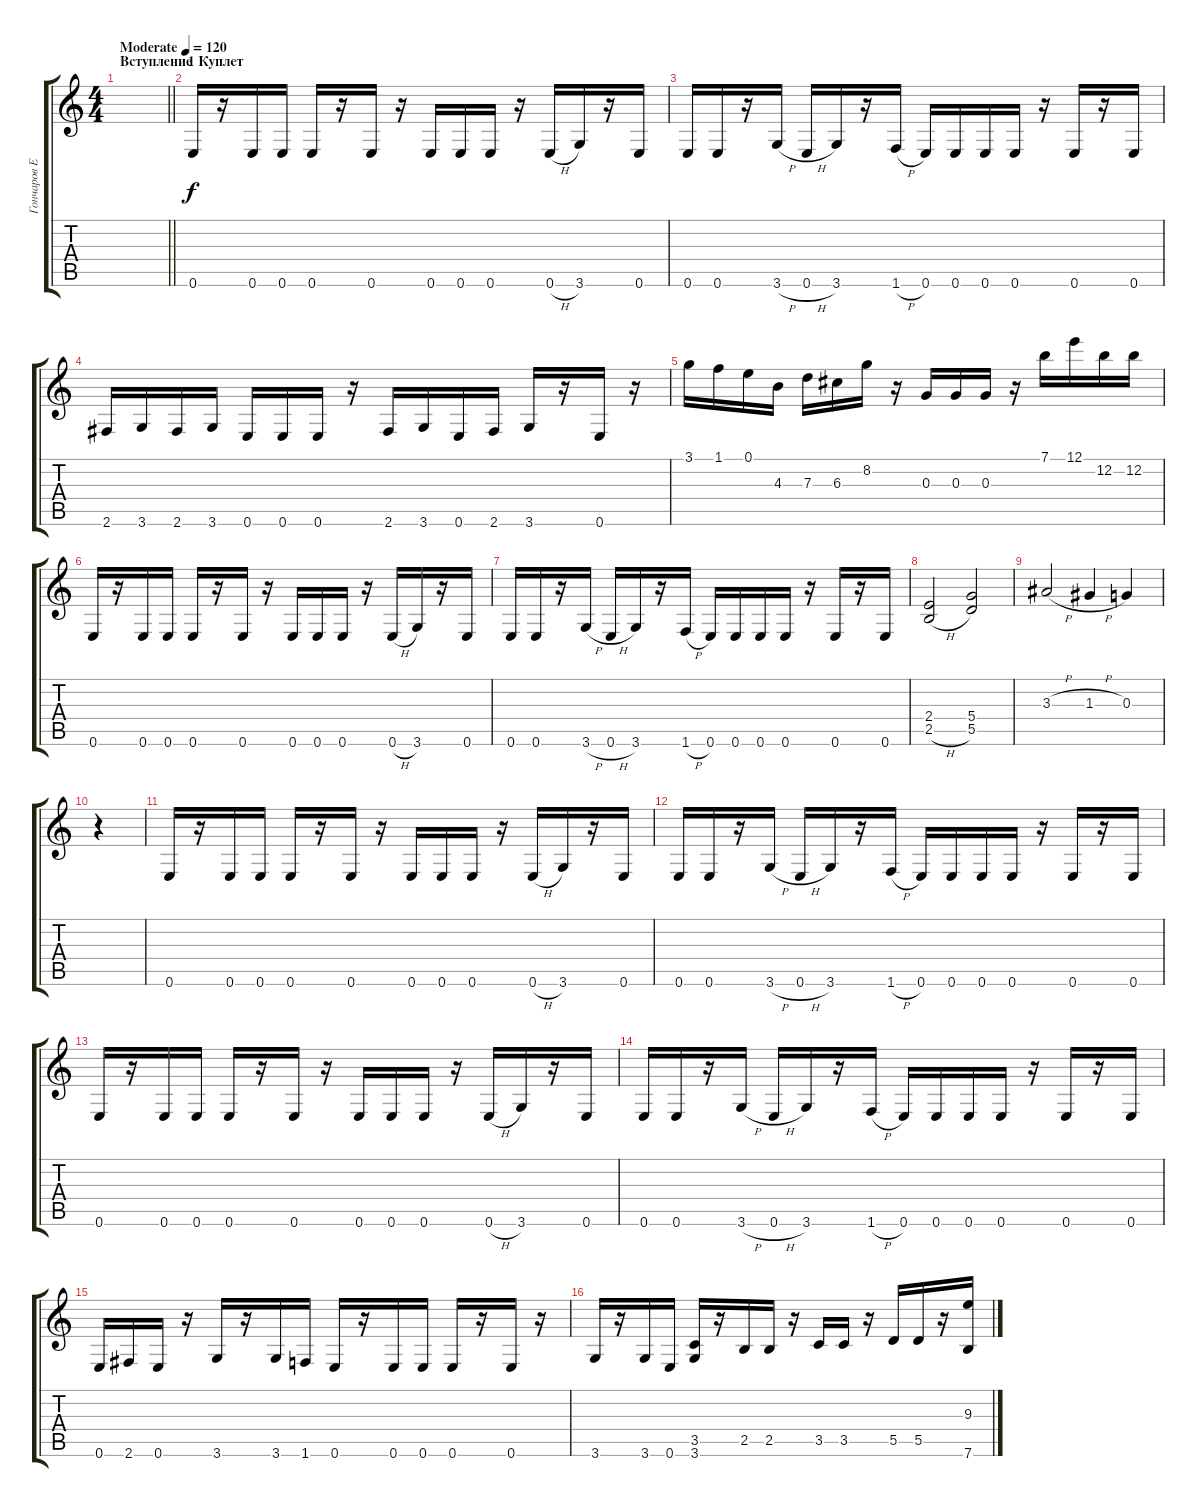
\track ("Гончаров Евгений (Ритм)" "Гончаров Е") {instrument overdrivenguitar}
\staff {score tabs}
\tuning (E4 B3 G3 D3 A2 E2) {hide}
\ts (4 4)
\section ("" "Вступление")
\tempo (120 "Moderate")
\clef g2
\barLineRight lightlight
\ks c
|
\section ("" "1 Куплет")
0.6.16 r.16 0.6.16 0.6.16 0.6.16 r.16 0.6.16 r.16 0.6.16 0.6.16 0.6.16 r.16 0.6{h}.16 3.6.16 r.16 0.6.16 |
0.6.16 0.6.16 r.16 3.6{h}.16 0.6{h}.16 3.6.16 r.16 1.6{h}.16 0.6.16 0.6.16 0.6.16 0.6.16 r.16 0.6.16 r.16 0.6.16 |
2.6.16 3.6.16 2.6.16 3.6.16 0.6.16 0.6.16 0.6.16 r.16 2.6.16 3.6.16 0.6.16 2.6.16 3.6.16 r.16 0.6.16 r.16 |
3.1.16 1.1.16 0.1.16 4.3.16 7.3.16 6.3.16 8.2.16 r.16 0.3.16 0.3.16 0.3.16 r.16 7.1.16 12.1.16 12.2.16 12.2.16 |
0.6.16 r.16 0.6.16 0.6.16 0.6.16 r.16 0.6.16 r.16 0.6.16 0.6.16 0.6.16 r.16 0.6{h}.16 3.6.16 r.16 0.6.16 |
0.6.16 0.6.16 r.16 3.6{h}.16 0.6{h}.16 3.6.16 r.16 1.6{h}.16 0.6.16 0.6.16 0.6.16 0.6.16 r.16 0.6.16 r.16 0.6.16 |
(2.4 2.5{h}).2 (5.4 5.5).2 |
3.3{h}.2 1.3{h}.4 0.3.4 |
r.4 |
0.6.16 r.16 0.6.16 0.6.16 0.6.16 r.16 0.6.16 r.16 0.6.16 0.6.16 0.6.16 r.16 0.6{h}.16 3.6.16 r.16 0.6.16 |
0.6.16 0.6.16 r.16 3.6{h}.16 0.6{h}.16 3.6.16 r.16 1.6{h}.16 0.6.16 0.6.16 0.6.16 0.6.16 r.16 0.6.16 r.16 0.6.16 |
0.6.16 r.16 0.6.16 0.6.16 0.6.16 r.16 0.6.16 r.16 0.6.16 0.6.16 0.6.16 r.16 0.6{h}.16 3.6.16 r.16 0.6.16 |
0.6.16 0.6.16 r.16 3.6{h}.16 0.6{h}.16 3.6.16 r.16 1.6{h}.16 0.6.16 0.6.16 0.6.16 0.6.16 r.16 0.6.16 r.16 0.6.16 |
0.6.16 2.6.16 0.6.16 r.16 3.6.16 r.16 3.6.16 1.6.16 0.6.16 r.16 0.6.16 0.6.16 0.6.16 r.16 0.6.16 r.16 |
3.6.16 r.16 3.6.16 0.6.16 (3.5 3.6).16 r.16 2.5.16 2.5.16 r.16 3.5.16 3.5.16 r.16 5.5.16 5.5.16 r.16 (9.3 7.6).16
